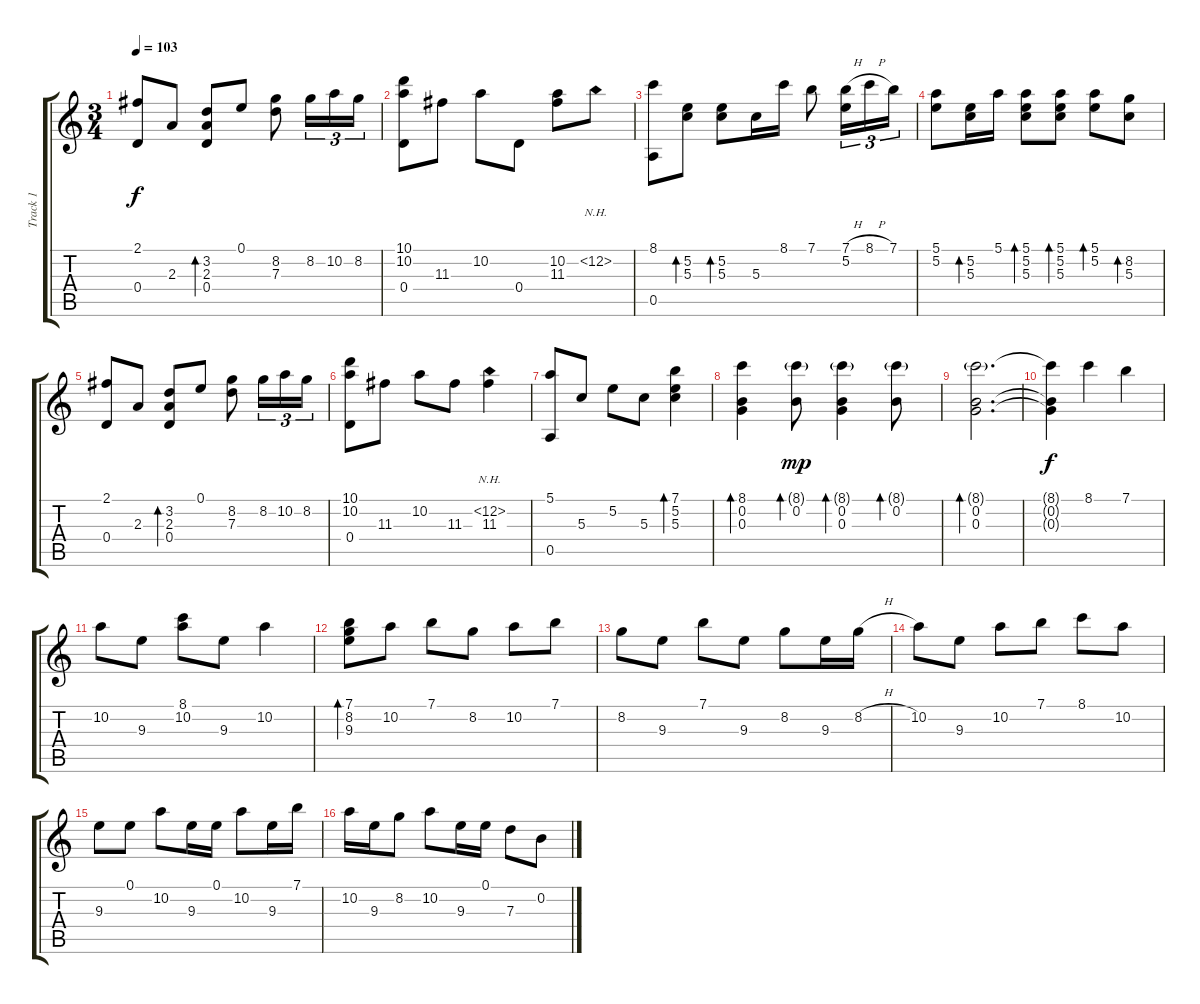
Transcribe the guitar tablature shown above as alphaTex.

\track ("Track 1" "Track 1") {instrument acousticguitarsteel}
\staff {score tabs}
\tuning (E4 B3 G3 D3 A2 E2) {hide}
\ts (3 4)
\tempo 103
\clef g2
\ks c
(2.1 0.4).8{dy f} 2.3.8 (3.2 2.3 0.4).8{bd 60} 0.1.8 (8.2 7.3).8 8.2.16{tu (3 2)} 10.2.16{tu (3 2)} 8.2.16{tu (3 2)} |
(10.1 10.2 0.4).8 11.3.8 10.2.8 0.4.8 (10.2 11.3).8 12.2{nh}.8 |
(8.1 0.5).8 (5.2 5.3).8{bd 60} (5.2 5.3).8{bd 60} 5.3.16 8.1.16 7.1.8 (7.1{h} 5.2).16{tu (3 2)} 8.1{h}.16{tu (3 2)} 7.1.16{tu (3 2)} |
(5.1 5.2).8 (5.2 5.3).16{bd 60} 5.1.16 (5.1 5.2 5.3).8{bd 60} (5.1 5.2 5.3).8{bd 60} (5.1 5.2).8{bd 60} (8.2 5.3).8{bd 60} |
(2.1 0.4).8 2.3.8 (3.2 2.3 0.4).8{bd 60} 0.1.8 (8.2 7.3).8 8.2.16{tu (3 2)} 10.2.16{tu (3 2)} 8.2.16{tu (3 2)} |
(10.1 10.2 0.4).8 11.3.8 10.2.8 11.3.8 (12.2{nh} 11.3).4 |
(5.1 0.5).8 5.3.8 5.2.8 5.3.8 (7.1 5.2 5.3).4{bd 60} |
(8.1 0.2 0.3).4{bd 60} (8.1{g} 0.2).8{bd 60 dy mp} (8.1{g} 0.2 0.3).4{bd 60} (8.1{g} 0.2).8{bd 60} |
(8.1{g} 0.2 0.3).2{d bd 60} |
(8.1{t} 0.2{t} 0.3{t}).4{dy f} 8.1.4 7.1.4 |
10.2.8 9.3.8 (8.1 10.2).8 9.3.8 10.2.4 |
(7.1 8.2 9.3).8{bd 60} 10.2.8 7.1.8 8.2.8 10.2.8 7.1.8 |
8.2.8 9.3.8 7.1.8 9.3.8 8.2.8 9.3.16 8.2{h}.16 |
10.2.8 9.3.8 10.2.8 7.1.8 8.1.8 10.2.8 |
9.3.8 0.1.8 10.2.8 9.3.16 0.1.16 10.2.8 9.3.16 7.1.16 |
10.2.16 9.3.16 8.2.8 10.2.8 9.3.16 0.1.16 7.3.8 0.2.8
